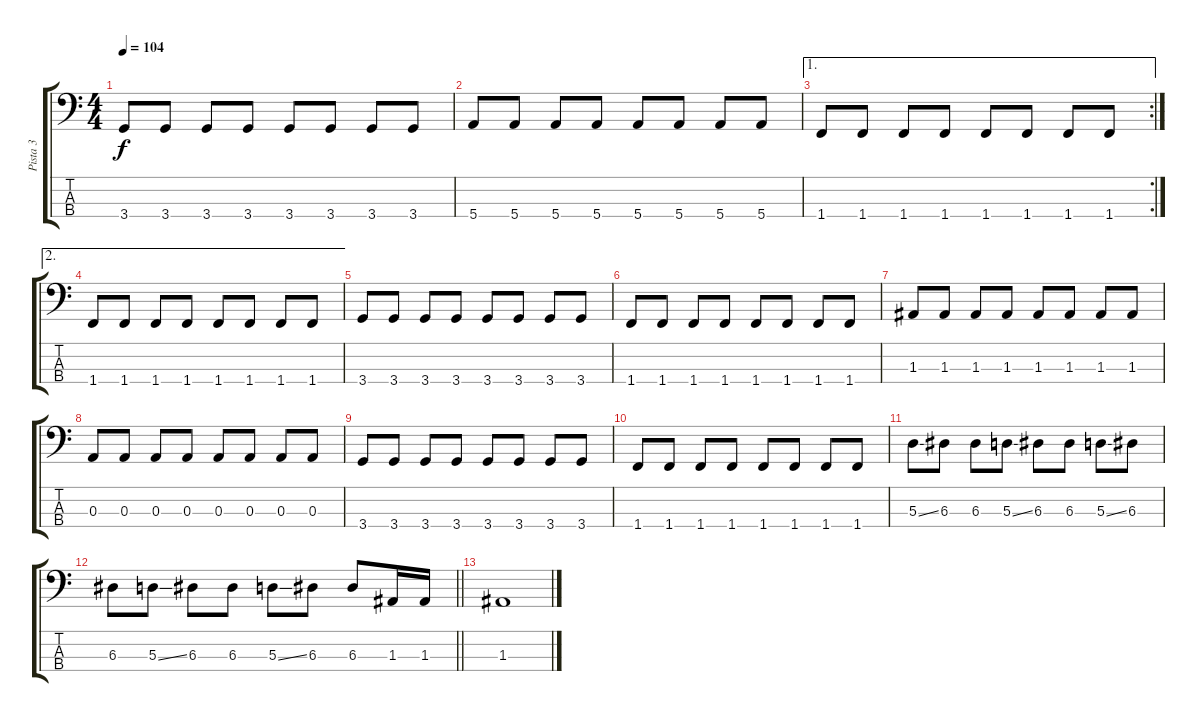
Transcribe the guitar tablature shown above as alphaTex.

\track ("Pista 3" "Pista 3") {instrument electricbasspick}
\staff {score tabs}
\tuning (G2 D2 A1 E1) {hide}
\ts (4 4)
\tempo 104
\clef f4
\ks c
3.4.8{dy f} 3.4.8 3.4.8 3.4.8 3.4.8 3.4.8 3.4.8 3.4.8 |
5.4.8 5.4.8 5.4.8 5.4.8 5.4.8 5.4.8 5.4.8 5.4.8 |
\ae 1
\rc 2
1.4.8 1.4.8 1.4.8 1.4.8 1.4.8 1.4.8 1.4.8 1.4.8 |
\ae 2
1.4.8 1.4.8 1.4.8 1.4.8 1.4.8 1.4.8 1.4.8 1.4.8 |
3.4.8 3.4.8 3.4.8 3.4.8 3.4.8 3.4.8 3.4.8 3.4.8 |
1.4.8 1.4.8 1.4.8 1.4.8 1.4.8 1.4.8 1.4.8 1.4.8 |
1.3.8 1.3.8 1.3.8 1.3.8 1.3.8 1.3.8 1.3.8 1.3.8 |
0.3.8 0.3.8 0.3.8 0.3.8 0.3.8 0.3.8 0.3.8 0.3.8 |
3.4.8 3.4.8 3.4.8 3.4.8 3.4.8 3.4.8 3.4.8 3.4.8 |
1.4.8 1.4.8 1.4.8 1.4.8 1.4.8 1.4.8 1.4.8 1.4.8 |
5.3{ss}.8 6.3.8 6.3.8 5.3{ss}.8 6.3.8 6.3.8 5.3{ss}.8 6.3.8 |
\barLineRight lightlight
6.3.8 5.3{ss}.8 6.3.8 6.3.8 5.3{ss}.8 6.3.8 6.3.8 1.3.16 1.3.16 |
1.3.1
